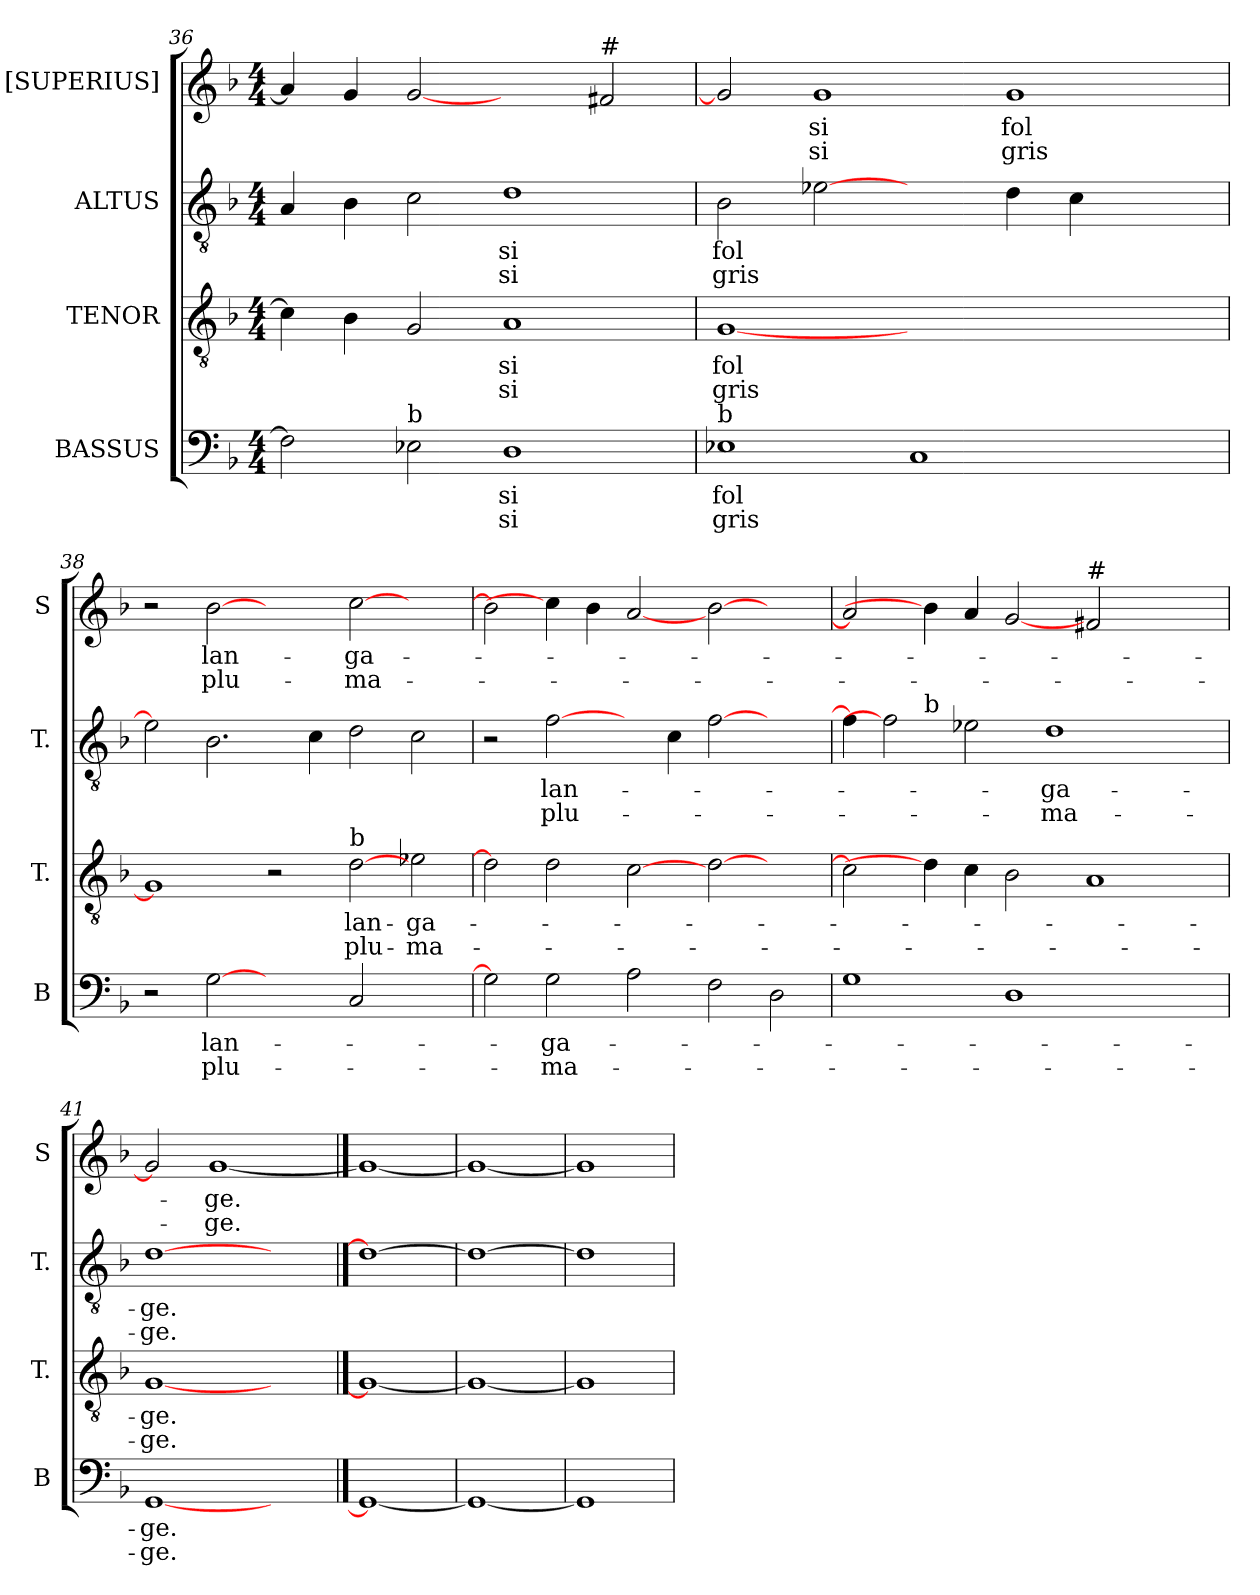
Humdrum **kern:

**kern	**text	**text	**kern	**text	**text	**kern	**text	**text	**kern	**text	**text
*part4	*part4	*part4	*part3	*part3	*part3	*part2	*part2	*part2	*part1	*part1	*part1
*staff4	*staff4	*staff4	*staff3	*staff3	*staff3	*staff2	*staff2	*staff2	*staff1	*staff1	*staff1
*I"BASSUS	*	*	*I"TENOR	*	*	*I"ALTUS	*	*	*I"[SUPERIUS]	*	*
*I'B	*	*	*I'T.	*	*	*I'T.	*	*	*I'S	*	*
*clefF4	*	*	*clefGv2	*	*	*clefGv2	*	*	*clefG2	*	*
*	*	*	*ITrd7c12	*	*	*ITrd7c12	*	*	*	*	*
*k[b-]	*	*	*k[b-]	*	*	*k[b-]	*	*	*k[b-]	*	*
*M4/4	*	*	*M4/4	*	*	*M4/4	*	*	*M4/4	*	*
=36	=36	=36	=36	=36	=36	=36	=36	=36	=36	=36	=36
2F\]	.	.	4C\]	.	.	4AA/	.	.	4a/]	.	.
.	.	.	4BB-\	.	.	4BB-\	.	.	4g/	.	.
!LO:TX:a:t=b	!	!	!	!	!	!	!	!	!	!	!
2E-X\	.	.	2GG/	.	.	2C\	.	.	[2g	.	.
!	!LO:LY:b	!LO:LY:b	!	!LO:LY:b	!LO:LY:b	!	!LO:LY:b	!LO:LY:b	!	!	!
1D	si	si	1AA	si	si	1D	si	si	2ryy	.	.
!	!	!	!	!	!	!	!	!	!LO:TX:a:t=#	!	!
.	.	.	.	.	.	.	.	.	2f#X/	.	.
=37	=37	=37	=37	=37	=37	=37	=37	=37	=37	=37	=37
!LO:TX:t=b	!	!	!	!	!	!	!	!	!	!	!
!	!LO:LY:b	!LO:LY:b	!	!LO:LY:b	!LO:LY:b	!	!LO:LY:b	!LO:LY:b	!	!	!
1E-X	fol	gris	[1GG	fol	gris	2BB-\	fol	gris	2g]	.	.
!	!	!	!	!	!	!	!	!	!	!LO:LY:b	!LO:LY:b
.	.	.	.	.	.	[2E-X	.	.	1g	si	si
1C	.	.	1.ryy	.	.	2ryy	.	.	.	.	.
!	!	!	!	!	!	!	!	!	!	!LO:LY:b	!LO:LY:b
.	.	.	.	.	.	4D\	.	.	1g	fol	gris
.	.	.	.	.	.	4C\	.	.	.	.	.
2ryy	.	.	.	.	.	2ryy	.	.	.	.	.
=38	=38	=38	=38	=38	=38	=38	=38	=38	=38	=38	=38
2r	.	.	1GG]	.	.	2E-]	.	.	2r	.	.
!	!LO:LY:b	!LO:LY:b	!	!	!	!	!	!	!	!LO:LY:b	!LO:LY:b
[2G	lan-	plu-	.	.	.	2.BB-\	.	.	[2b-	lan-	plu-
2ryy	.	.	2r	.	.	.	.	.	2ryy	.	.
.	.	.	.	.	.	4C\	.	.	.	.	.
!	!	!	!LO:TX:a:t=b	!	!	!	!	!	!	!	!
!	!	!	!	!LO:LY:b	!LO:LY:b	!	!	!	!	!LO:LY:b	!LO:LY:b
2C/	.	.	[2D	lan-	plu-	2D\	.	.	[2cc\	-ga-	-ma-
!	!	!	!	!LO:LY:b	!LO:LY:b	!	!	!	!	!	!
2ryy	.	.	2E-X\	-ga-	-ma-	2C\	.	.	2ryy	.	.
=39	=39	=39	=39	=39	=39	=39	=39	=39	=39	=39	=39
2G]	.	.	2D]	.	.	2r	.	.	2b-]	.	.
!	!LO:LY:b	!LO:LY:b	!	!	!	!	!LO:LY:b	!LO:LY:b	!	!	!
2G\	-ga-	-ma-	2D\	.	.	[2F\	lan-	plu-	4cc\]	.	.
.	.	.	.	.	.	.	.	.	4b-\	.	.
2A\	.	.	[2C	.	.	4ryy	.	.	[2a	.	.
.	.	.	.	.	.	4C\	.	.	.	.	.
2F\	.	.	[2D\	.	.	[2F\	.	.	[2b-\	.	.
2D\	.	.	2ryy	.	.	2ryy	.	.	2ryy	.	.
=40	=40	=40	=40	=40	=40	=40	=40	=40	=40	=40	=40
*	*	*	*	*	*	*^	*	*	*	*	*
1G	.	.	2C]	.	.	4F\]	2ryy	.	.	2a]	.	.
.	.	.	.	.	.	2F\]	.	.	.	.	.	.
!	!	!	!	!	!	!	!LO:TX:a:t=b	!	!	!	!	!
.	.	.	4D\]	.	.	.	0ryy	.	.	4b-\]	.	.
.	.	.	4C\	.	.	2E-X\	.	.	.	4a/	.	.
1D	.	.	2BB-\	.	.	.	.	.	.	[2g	.	.
!	!	!	!	!	!	!	!	!LO:LY:b	!LO:LY:b	!	!	!
.	.	.	.	.	.	1D	.	-ga-	-ma-	.	.	.
!	!	!	!	!	!	!	!	!	!	!LO:TX:a:t=#	!	!
.	.	.	1AA	.	.	.	.	.	.	2f#X/	.	.
2ryy	.	.	.	.	.	.	.	.	.	2ryy	.	.
.	.	.	.	.	.	4ryy	.	.	.	.	.	.
!!LO:PB:g=z
=41	=41	=41	=41	=41	=41	=41	=41	=41	=41	=41	=41	=41
!	!LO:LY:b	!LO:LY:b	!	!LO:LY:b	!LO:LY:b	!	!	!LO:LY:b	!LO:LY:b	!	!	!
*	*	*	*	*	*	*v	*v	*	*	*	*	*
[1GG	-ge.	-ge.	[1GG	-ge.	-ge.	[1D	-ge.	-ge.	2g]	.	.
!	!	!	!	!	!	!	!	!	!	!LO:LY:b	!LO:LY:b
.	.	.	.	.	.	.	.	.	[1g	-ge.	-ge.
2ryy	.	.	2ryy	.	.	2ryy	.	.	.	.	.
==42	==42	==42	==42	==42	==42	==42	==42	==42	==42	==42	==42
1GG_	.	.	1GG_	.	.	1D_	.	.	1g_	.	.
=43	=43	=43	=43	=43	=43	=43	=43	=43	=43	=43	=43
1GG_	.	.	1GG_	.	.	1D_	.	.	1g_	.	.
=44	=44	=44	=44	=44	=44	=44	=44	=44	=44	=44	=44
1GG]	.	.	1GG]	.	.	1D]	.	.	1g]	.	.
=	=	=	=	=	=	=	=	=	=	=	=
*-	*-	*-	*-	*-	*-	*-	*-	*-	*-	*-	*-
